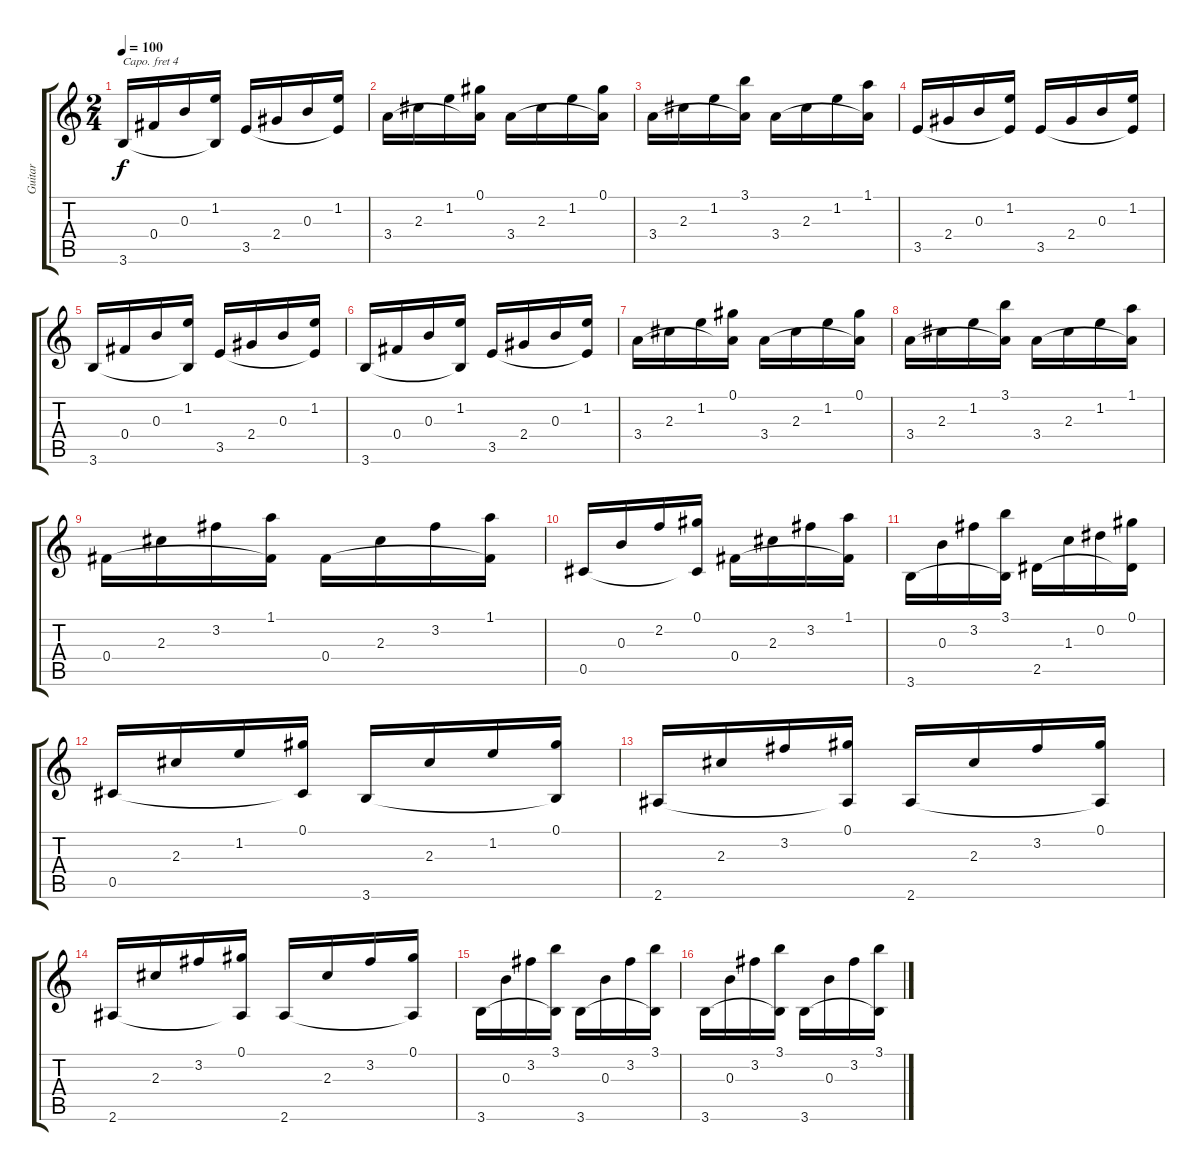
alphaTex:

\track ("Guitar " "Guitar ") {instrument acousticguitarnylon}
\staff {score tabs}
\capo 4
\tuning (E4 B3 G3 D3 A2 E2) {hide}
\ts (2 4)
\tempo 100
\clef g2
\ks c
3.6.16{dy f} 0.4.16 0.3.16 (1.2 3.6{t}).16 3.5.16 2.4.16 0.3.16 (1.2 3.5{t}).16 |
3.4.16 2.3.16 1.2.16 (0.1 3.4{t}).16 3.4.16 2.3.16 1.2.16 (0.1 3.4{t}).16 |
3.4.16 2.3.16 1.2.16 (3.1 3.4{t}).16 3.4.16 2.3.16 1.2.16 (1.1 3.4{t}).16 |
3.5.16 2.4.16 0.3.16 (1.2 3.5{t}).16 3.5.16 2.4.16 0.3.16 (1.2 3.5{t}).16 |
3.6.16 0.4.16 0.3.16 (1.2 3.6{t}).16 3.5.16 2.4.16 0.3.16 (1.2 3.5{t}).16 |
3.6.16 0.4.16 0.3.16 (1.2 3.6{t}).16 3.5.16 2.4.16 0.3.16 (1.2 3.5{t}).16 |
3.4.16 2.3.16 1.2.16 (0.1 3.4{t}).16 3.4.16 2.3.16 1.2.16 (0.1 3.4{t}).16 |
3.4.16 2.3.16 1.2.16 (3.1 3.4{t}).16 3.4.16 2.3.16 1.2.16 (1.1 3.4{t}).16 |
0.4.16 2.3.16 3.2.16 (1.1 0.4{t}).16 0.4.16 2.3.16 3.2.16 (1.1 0.4{t}).16 |
0.5.16 0.3.16 2.2.16 (0.1 0.5{t}).16 0.4.16 2.3.16 3.2.16 (1.1 0.4{t}).16 |
3.6.16 0.3.16 3.2.16 (3.1 3.6{t}).16 2.5.16 1.3.16 0.2.16 (0.1 2.5{t}).16 |
0.5.16 2.3.16 1.2.16 (0.1 0.5{t}).16 3.6.16 2.3.16 1.2.16 (0.1 3.6{t}).16 |
2.6.16 2.3.16 3.2.16 (0.1 2.6{t}).16 2.6.16 2.3.16 3.2.16 (0.1 2.6{t}).16 |
2.6.16 2.3.16 3.2.16 (0.1 2.6{t}).16 2.6.16 2.3.16 3.2.16 (0.1 2.6{t}).16 |
3.6.16 0.3.16 3.2.16 (3.1 3.6{t}).16 3.6.16 0.3.16 3.2.16 (3.1 3.6{t}).16 |
3.6.16 0.3.16 3.2.16 (3.1 3.6{t}).16 3.6.16 0.3.16 3.2.16 (3.1 3.6{t}).16
